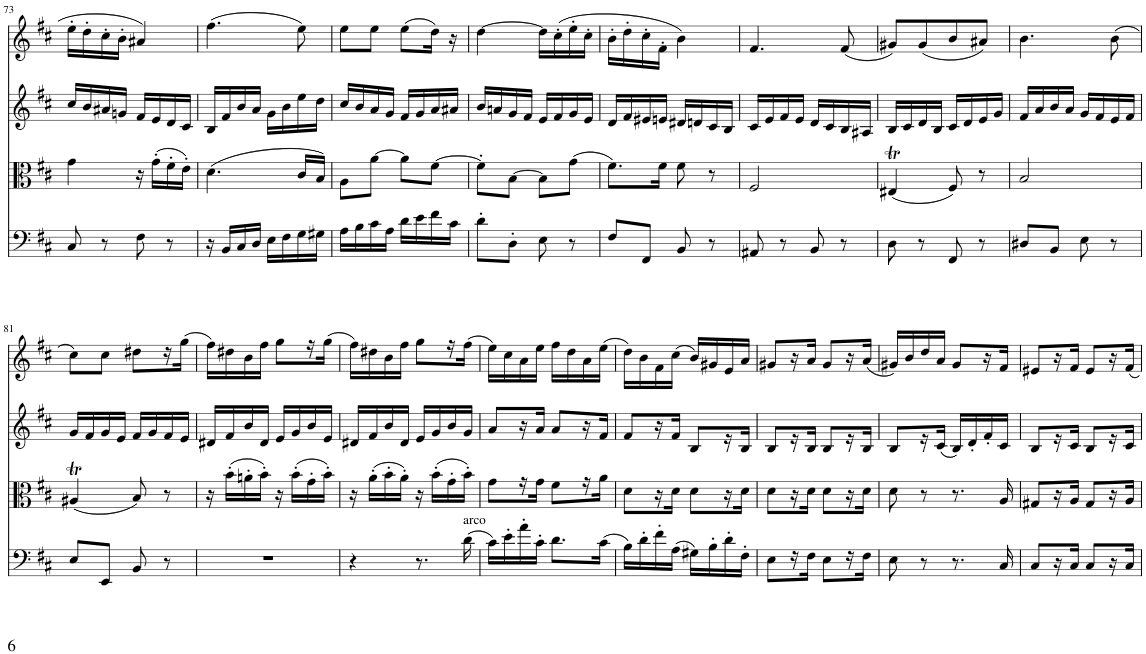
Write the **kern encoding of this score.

**kern	**kern	**kern	**kern
*part4	*part3	*part2	*part1
*staff4	*staff3	*staff2	*staff1
*I"Piano	*I"Piano	*I"Piano	*I"Piano
*I'Pno	*I'Pno	*I'Pno	*I'Pno
!!LO:PB:g=z
*clefF4	*clefC3	*clefG2	*clefG2
*k[f#c#]	*k[f#c#]	*k[f#c#]	*k[f#c#]
*M2/4	*M2/4	*M2/4	*M2/4
=73	=73	=73	=73
8C#/	4g\	16cc#/LL	16ee'\LL
.	.	16b/	16dd'\
8r	.	16a#X/	16cc#'\
.	.	16gn/JJ	16b'\JJ
8F#\	16r	16f#/LL	4a#X/
.	(16g'\LL	16e/	.
8r	16f#'\	16d/	.
.	16e'\JJ)	16c#/JJ	.
=74	=74	=74	=74
16r	(4.d\	16B/LL	(4.ff#\
16BB/LL	.	16f#/	.
16C#/	.	16b/	.
16D/JJ	.	16a/JJ	.
16E\LL	.	16g\LL	.
16F#\	.	16b\	.
16G\	16c#/LL	16ee\	8ee\)
16G#X\JJ	16B/JJ)	16dd\JJ	.
=75	=75	=75	=75
16A\LL	8A\L	16cc#/LL	8ee\L
16B\	.	16b/	.
16c#\	[8a\J	16a/	8ee\J
16A\JJ	.	16g/JJ	.
16d\LL	8a\L]	16f#/LL	(8ee\L
16e\	.	16g/	.
16f#\	[8f#\J	16a/	16dd\Jk)
16c#\JJ	.	16a#X/JJ	16r
=76	=76	=76	=76
8d'\L	8f#'\L]	16b/LL	[4dd\
.	.	16an/	.
8D'\J	[8B\J	16g/	.
.	.	16f#/JJ	.
8E\	8B\L]	16e/LL	16dd\LL]
.	.	16f#/	(16cc#'\
8r	(8g\J	16g/	16ee'\
.	.	16e/JJ	16cc#'\JJ
=77	=77	=77	=77
8F#/L	8.f#\L)	16d/LL	16b'\LL
.	.	16f#/	16dd'\
8FF#/J	.	16e#X/	16cc#'\
.	16f#\Jk	16en/JJ	16f#'\JJ
8BB/	8f#\	16d#X/LL	4b\)
.	.	16dn/	.
8r	8r	16c#/	.
.	.	16B/JJ	.
=78	=78	=78	=78
8AA#X/	2F#/	16c#/LL	4.f#/
.	.	16e/	.
8r	.	16f#/	.
.	.	16e/JJ	.
8BB/	.	16d/LL	.
.	.	16c#/	.
8r	.	16B/	(8f#/
.	.	16A#X/JJ	.
=79	=79	=79	=79
8D\	(4E#Xt/	16B/LL	8g#X/L)
.	.	16c#/	.
8r	.	16d/	(8g#/
.	.	16B/JJ	.
8FF#/	8F#/)	16c#/LL	8b/
.	.	16d/	.
8r	8r	16e/	8a#X/J)
.	.	16g/JJ	.
=80	=80	=80	=80
8D#X/L	2B/	16f#/LL	4.b\
.	.	16a/	.
8BB/J	.	16b/	.
.	.	16a/JJ	.
8E\	.	16g/LL	.
.	.	16f#/	.
8r	.	16e/	(8b\
.	.	16f#/JJ	.
!!LO:LB:g=z
=81	=81	=81	=81
8E/L	(4A#Xt/	16g/LL	8cc#\L)
.	.	16f#/	.
8EE/J	.	16g/	8cc#\J
.	.	16e/JJ	.
8BB/	8B/)	16f#/LL	8dd#X\L
.	.	16g/	.
8r	8r	16f#/	16r
.	.	16e/JJ	(16gg\JJ
=82	=82	=82	=82
2r	16r	16d#X/LL	16ff#\LL)
.	(16b'\LL	16f#/	16dd#X\
.	16an'\	16b/	16b\
.	16b'\JJ)	16d#/JJ	16ff#\JJ
.	16r	16e/LL	8gg\L
.	(16b'\LL	16g/	.
.	16g'\	16b/	16r
.	16b'\JJ)	16e/JJ	(16gg\JJ
=83	=83	=83	=83
4r	16r	16d#X/LL	16ff#\LL)
.	(16a'\LL	16f#/	16dd#X\
.	16b'\	16b/	16b\
.	16a'\JJ)	16d#/JJ	16ff#\JJ
8.r	16r	16e/LL	8gg\L
.	(16b'\LL	16g/	.
.	16g'\	16b/	16r
!LO:TX:a:t=arco	!	!	!
(16d\	16b'\JJ)	16g/JJ	(16ff#\JJ
=84	=84	=84	=84
16c#\LL)	8g\L	8a/L	16ee\LL)
16e'\	.	.	16cc#\
16a'\	16r	16r	16a\
16c#'\JJ	16g\JJ	16a/JJ	16ee\JJ
8.d\L	8f#\L	8a/L	16ff#\LL
.	.	.	16dd\
.	16r	16r	16a\
(16c#\Jk	16a\JJ	16f#/JJ	(16ee\JJ
=85	=85	=85	=85
16B\LL)	8d\L	8f#/L	16dd\LL)
16d'\	.	.	16b\
16f#'\	16r	16r	16f#\
(16A\JJ	16d\JJ	16f#/JJ	(16cc#\JJ
16G#X\LL)	8d\L	8B/L	16b/LL)
16B'\	.	.	16g#X/
16d'\	16r	16r	16e/
16F#'\JJ	16d\JJ	16B/JJ	16a/JJ
=86	=86	=86	=86
8E\L	8d\L	8B/L	8g#X/L
16r	16r	16r	16r
16F#\JJ	16d\JJ	16B/JJ	16a/JJ
8E\L	8d\L	8B/L	8g#/L
16r	16r	16r	16r
16F#\JJ	16d\JJ	16B/JJ	(16a/JJ
=87	=87	=87	=87
8E\	8d\	8B/L	16g#X/LL)
.	.	.	16b/
8r	8r	16r	16dd/
.	.	(16c#/JJ	16a/JJ
8.r	8.r	16B/LL)	8g#/L
.	.	16d'/	.
.	.	16f#'/	16r
16C#/	16A/	16c#/JJ	16f#/JJ
=88	=88	=88	=88
8C#/L	8G#X/L	8B/L	8e#X/L
16r	16r	16r	16r
16C#/JJ	16A/JJ	16c#/JJ	16f#/JJ
8C#/L	8G#/L	8B/L	8e#/L
16r	16r	16r	16r
16C#/JJ	16A/JJ	16c#/JJ	16f#/JJ
=	=	=	=
*-	*-	*-	*-
